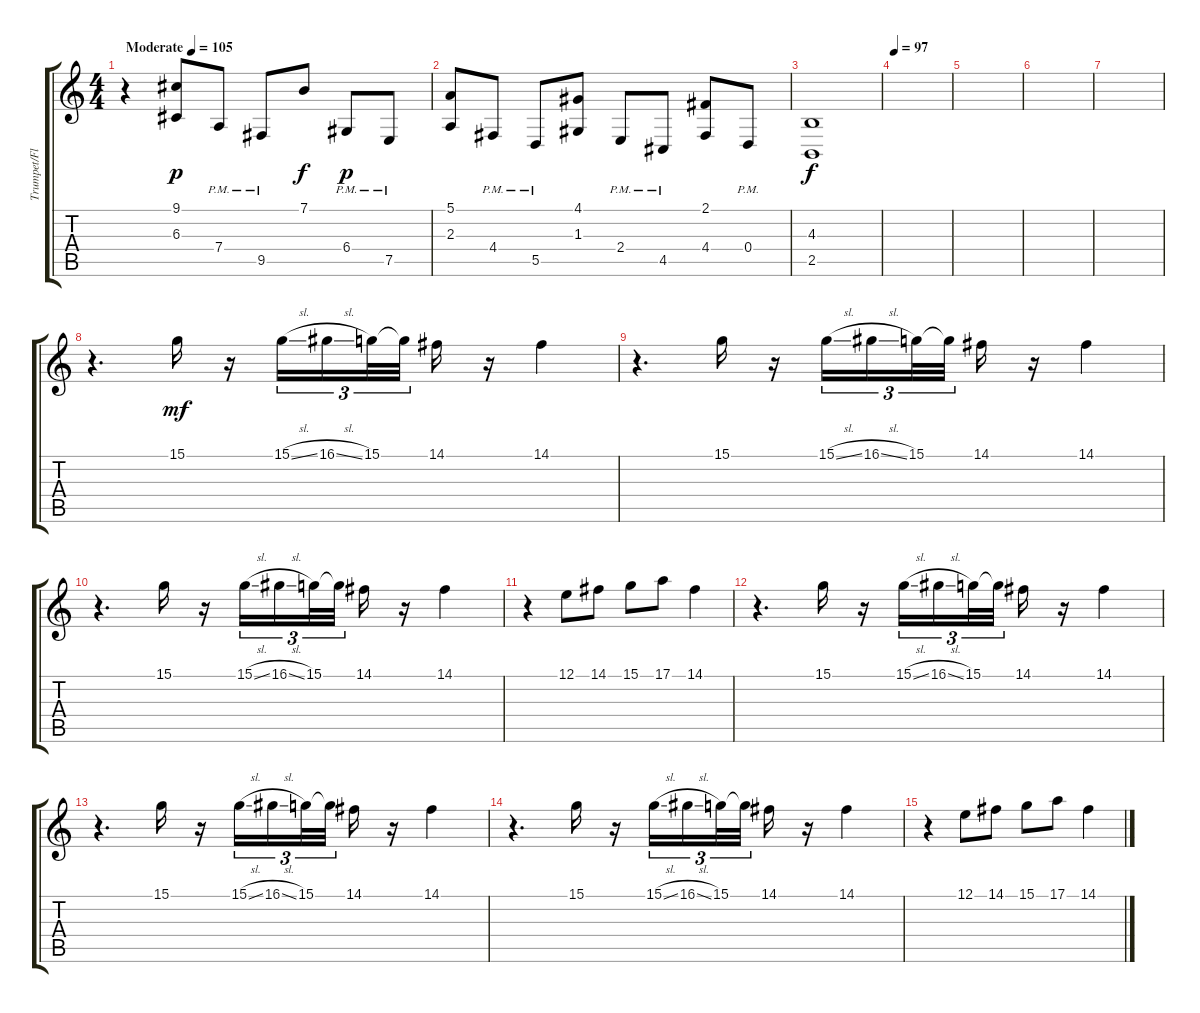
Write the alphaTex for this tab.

\track ("Trumpet/Flute" "Trumpet/Fl") {instrument trumpet}
\staff {score tabs}
\tuning (E4 B3 G3 D3 A2 E2) {hide}
\ts (4 4)
\tempo (105 "Moderate")
\clef g2
\ks c
r.4{dy p instrument trumpet} (9.1 6.3).8 7.4{pm}.8 9.5{pm}.8 7.1.8{dy f} 6.4{pm}.8{dy p} 7.5{pm}.8 |
(5.1 2.3).8 4.4{pm}.8 5.5{pm}.8 (4.1 1.3).8 2.4{pm}.8 4.5{pm}.8 (2.1 4.4).8 0.4{pm}.8 |
(4.3 2.5).1{dy f} |
\tempo 97
|
|
|
|
r.4{d instrument piccolo} 15.1.16{dy mf} r.16 15.1{sl}.16{tu (3 2)} 16.1{sl}.16{tu (3 2)} 15.1.32{tu (3 2)} 15.1{t}.32{tu (3 2) beam splitsecondary} 14.1.16 r.16 14.1.4 |
r.4{d} 15.1.16 r.16 15.1{sl}.16{tu (3 2)} 16.1{sl}.16{tu (3 2)} 15.1.32{tu (3 2)} 15.1{t}.32{tu (3 2) beam splitsecondary} 14.1.16 r.16 14.1.4 |
r.4{d} 15.1.16 r.16 15.1{sl}.16{tu (3 2)} 16.1{sl}.16{tu (3 2)} 15.1.32{tu (3 2)} 15.1{t}.32{tu (3 2) beam splitsecondary} 14.1.16 r.16 14.1.4 |
r.4 12.1.8 14.1.8 15.1.8 17.1.8 14.1.4 |
r.4{d instrument piccolo} 15.1.16 r.16 15.1{sl}.16{tu (3 2)} 16.1{sl}.16{tu (3 2)} 15.1.32{tu (3 2)} 15.1{t}.32{tu (3 2) beam splitsecondary} 14.1.16 r.16 14.1.4 |
r.4{d} 15.1.16 r.16 15.1{sl}.16{tu (3 2)} 16.1{sl}.16{tu (3 2)} 15.1.32{tu (3 2)} 15.1{t}.32{tu (3 2) beam splitsecondary} 14.1.16 r.16 14.1.4 |
r.4{d} 15.1.16 r.16 15.1{sl}.16{tu (3 2)} 16.1{sl}.16{tu (3 2)} 15.1.32{tu (3 2)} 15.1{t}.32{tu (3 2) beam splitsecondary} 14.1.16 r.16 14.1.4 |
r.4 12.1.8 14.1.8 15.1.8 17.1.8 14.1.4
